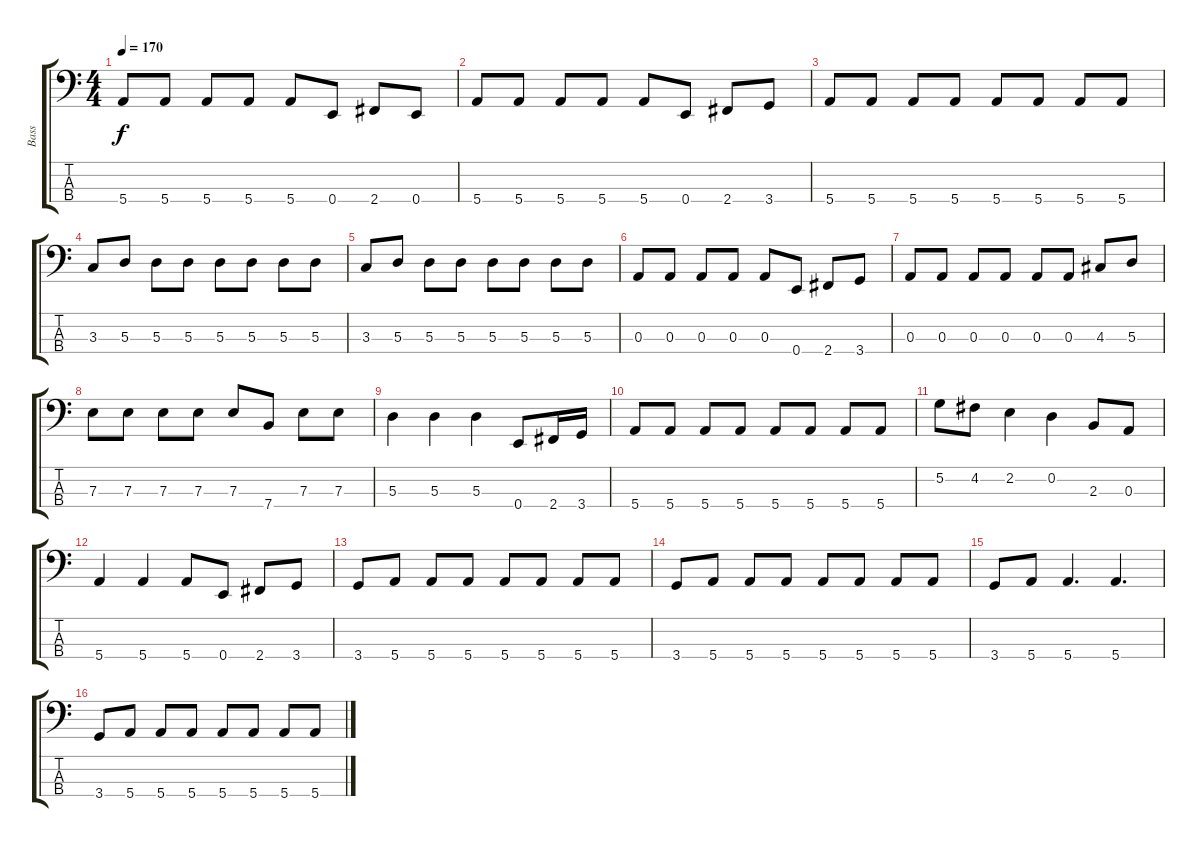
\track ("Bass" "Bass") {instrument electricbassfinger}
\staff {score tabs}
\tuning (G2 D2 A1 E1) {hide}
\ts (4 4)
\tempo 170
\clef f4
\ks c
5.4.8{dy f} 5.4.8 5.4.8 5.4.8 5.4.8 0.4.8 2.4.8 0.4.8 |
5.4.8 5.4.8 5.4.8 5.4.8 5.4.8 0.4.8 2.4.8 3.4.8 |
5.4.8 5.4.8 5.4.8 5.4.8 5.4.8 5.4.8 5.4.8 5.4.8 |
3.3.8 5.3.8 5.3.8 5.3.8 5.3.8 5.3.8 5.3.8 5.3.8 |
3.3.8 5.3.8 5.3.8 5.3.8 5.3.8 5.3.8 5.3.8 5.3.8 |
0.3.8 0.3.8 0.3.8 0.3.8 0.3.8 0.4.8 2.4.8 3.4.8 |
0.3.8 0.3.8 0.3.8 0.3.8 0.3.8 0.3.8 4.3.8 5.3.8 |
7.3.8 7.3.8 7.3.8 7.3.8 7.3.8 7.4.8 7.3.8 7.3.8 |
5.3.4 5.3.4 5.3.4 0.4.8 2.4.16 3.4.16 |
5.4.8 5.4.8 5.4.8 5.4.8 5.4.8 5.4.8 5.4.8 5.4.8 |
5.2.8 4.2.8 2.2.4 0.2.4 2.3.8 0.3.8 |
5.4.4 5.4.4 5.4.8 0.4.8 2.4.8 3.4.8 |
3.4.8 5.4.8 5.4.8 5.4.8 5.4.8 5.4.8 5.4.8 5.4.8 |
3.4.8 5.4.8 5.4.8 5.4.8 5.4.8 5.4.8 5.4.8 5.4.8 |
3.4.8 5.4.8 5.4.4{d} 5.4.4{d} |
3.4.8 5.4.8 5.4.8 5.4.8 5.4.8 5.4.8 5.4.8 5.4.8
